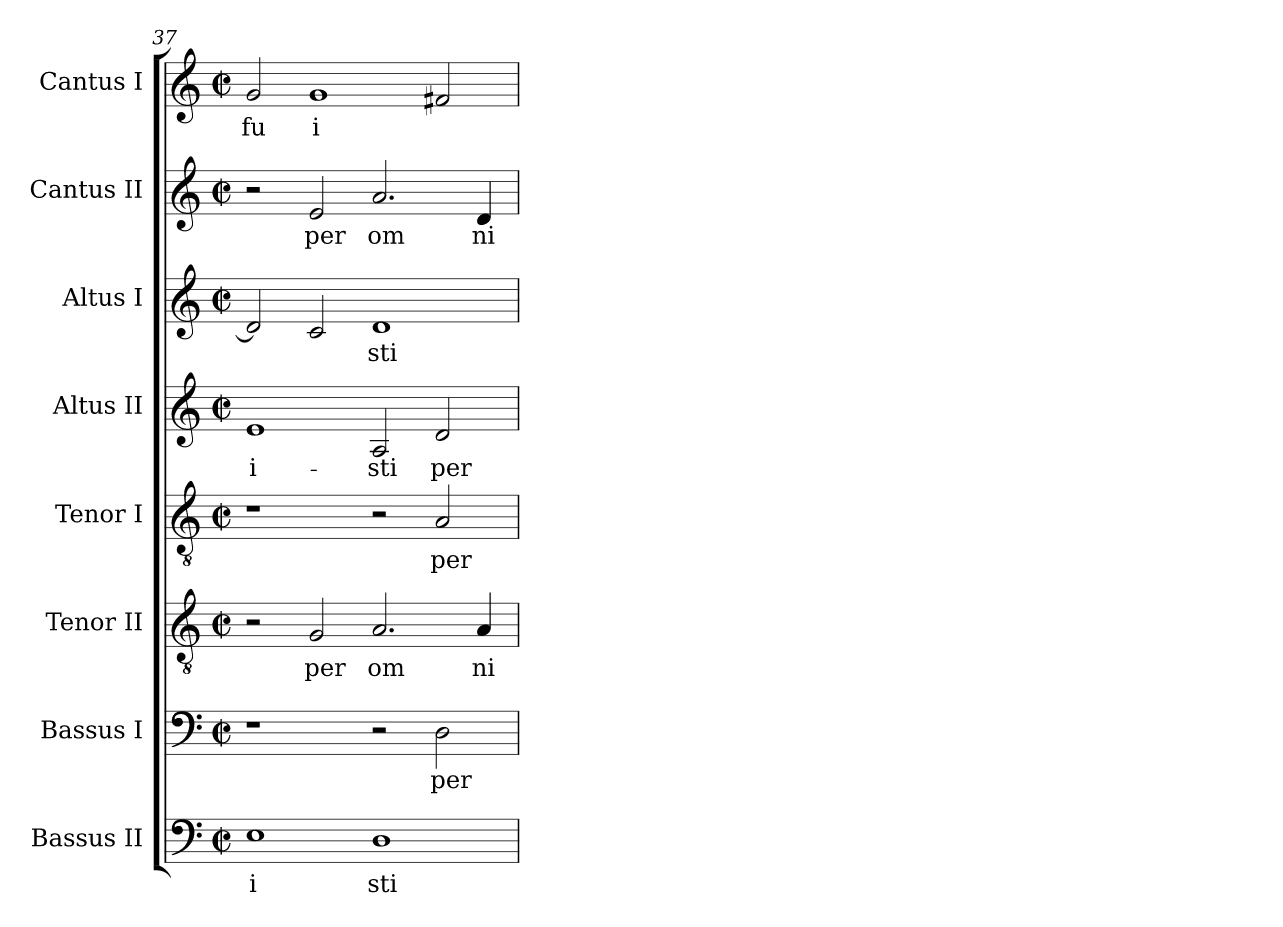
**kern	**text	**kern	**text	**kern	**text	**kern	**text	**kern	**text	**kern	**text	**kern	**text	**kern	**text
*part8	*part8	*part7	*part7	*part6	*part6	*part5	*part5	*part4	*part4	*part3	*part3	*part2	*part2	*part1	*part1
*staff8	*staff8	*staff7	*staff7	*staff6	*staff6	*staff5	*staff5	*staff4	*staff4	*staff3	*staff3	*staff2	*staff2	*staff1	*staff1
*I"Bassus II	*	*I"Bassus I	*	*I"Tenor II	*	*I"Tenor I	*	*I"Altus II	*	*I"Altus I	*	*I"Cantus II	*	*I"Cantus I	*
*I'B II	*	*I'B I	*	*I'T II	*	*I'T I	*	*I'A II	*	*I'A I	*	*I'C II	*	*I'C I	*
*clefF4	*	*clefF4	*	*clefGv2	*	*clefGv2	*	*clefG2	*	*clefG2	*	*clefG2	*	*clefG2	*
*	*	*	*	*	*	*	*	*	*	*k[]	*	*	*	*	*
*	*	*	*	*	*	*	*	*	*	*C:	*	*	*	*	*
*M2/2	*	*M2/2	*	*M2/2	*	*M2/2	*	*M2/2	*	*M2/2	*	*M2/2	*	*M2/2	*
*met(c|)	*	*met(c|)	*	*met(c|)	*	*met(c|)	*	*met(c|)	*	*met(c|)	*	*met(c|)	*	*met(c|)	*
=37	=37	=37	=37	=37	=37	=37	=37	=37	=37	=37	=37	=37	=37	=37	=37
!	!LO:LY:b:cj	!	!	!	!	!	!	!	!LO:LY:b:cj	!	!	!	!	!	!LO:LY:b:cj
1E	i	1r	.	2r	.	1r	.	1e	-i-	2d/]	.	2r	.	2g/	fu
!	!	!	!	!	!LO:LY:b:cj	!	!	!	!	!	!	!	!LO:LY:b:cj	!	!LO:LY:b:rj
.	.	.	.	2G/	per	.	.	.	.	2c/	.	2e/	per	1g	i
!	!LO:LY:b:cj	!	!	!	!LO:LY:b:cj	!	!	!	!LO:LY:b:cj	!	!LO:LY:b:cj	!	!LO:LY:b:cj	!	!
1D	sti	2r	.	2.A/	om	2r	.	2A/	-sti	1d	-sti	2.a/	om	.	.
!	!	!	!LO:LY:b:cj	!	!	!	!LO:LY:b:cj	!	!LO:LY:b:cj	!	!	!	!	!	!
.	.	2D\	per	.	.	2A/	per	2d/	per	.	.	.	.	2f#X/	.
!	!	!	!	!	!LO:LY:b:cj	!	!	!	!	!	!	!	!LO:LY:b:cj	!	!
.	.	.	.	4A/	ni	.	.	.	.	.	.	4d/	ni	.	.
=	=	=	=	=	=	=	=	=	=	=	=	=	=	=	=
*-	*-	*-	*-	*-	*-	*-	*-	*-	*-	*-	*-	*-	*-	*-	*-
